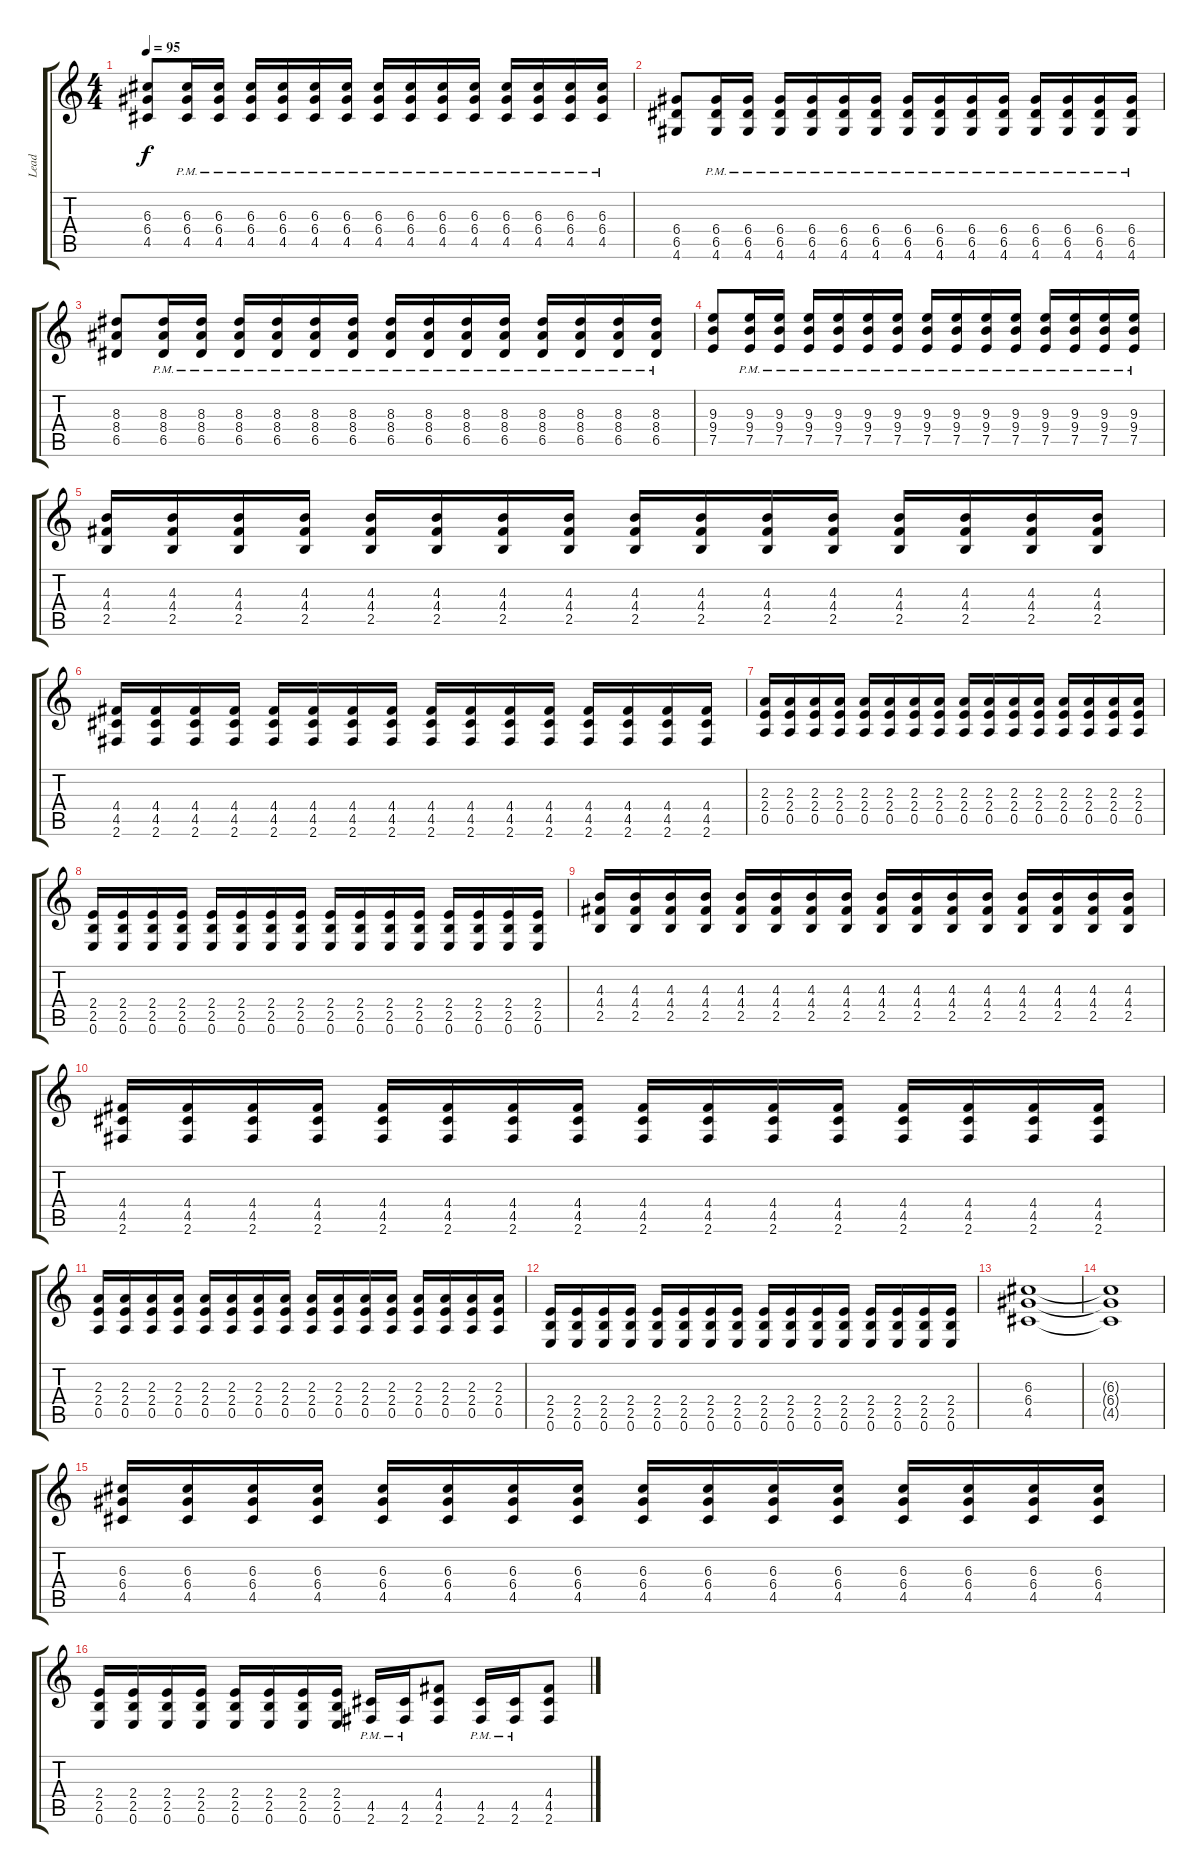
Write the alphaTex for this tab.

\track ("Lead" "Lead") {instrument overdrivenguitar}
\staff {score tabs}
\tuning (E4 B3 G3 D3 A2 E2) {hide}
\ts (4 4)
\tempo 95
\clef g2
\ks c
(6.3 6.4 4.5).8{dy f} (6.3{pm} 6.4{pm} 4.5{pm}).16 (6.3{pm} 6.4{pm} 4.5{pm}).16 (6.3{pm} 6.4{pm} 4.5{pm}).16 (6.3{pm} 6.4{pm} 4.5{pm}).16 (6.3{pm} 6.4{pm} 4.5{pm}).16 (6.3{pm} 6.4{pm} 4.5{pm}).16 (6.3{pm} 6.4{pm} 4.5{pm}).16 (6.3{pm} 6.4{pm} 4.5{pm}).16 (6.3{pm} 6.4{pm} 4.5{pm}).16 (6.3{pm} 6.4{pm} 4.5{pm}).16 (6.3{pm} 6.4{pm} 4.5{pm}).16 (6.3{pm} 6.4{pm} 4.5{pm}).16 (6.3{pm} 6.4{pm} 4.5{pm}).16 (6.3{pm} 6.4{pm} 4.5{pm}).16 |
(6.4 6.5 4.6).8 (6.4{pm} 6.5{pm} 4.6{pm}).16 (6.4{pm} 6.5{pm} 4.6{pm}).16 (6.4{pm} 6.5{pm} 4.6{pm}).16 (6.4{pm} 6.5{pm} 4.6{pm}).16 (6.4{pm} 6.5{pm} 4.6{pm}).16 (6.4{pm} 6.5{pm} 4.6{pm}).16 (6.4{pm} 6.5{pm} 4.6{pm}).16 (6.4{pm} 6.5{pm} 4.6{pm}).16 (6.4{pm} 6.5{pm} 4.6{pm}).16 (6.4{pm} 6.5{pm} 4.6{pm}).16 (6.4{pm} 6.5{pm} 4.6{pm}).16 (6.4{pm} 6.5{pm} 4.6{pm}).16 (6.4{pm} 6.5{pm} 4.6{pm}).16 (6.4{pm} 6.5{pm} 4.6{pm}).16 |
(8.3 8.4 6.5).8 (8.3{pm} 8.4{pm} 6.5{pm}).16 (8.3{pm} 8.4{pm} 6.5{pm}).16 (8.3{pm} 8.4{pm} 6.5{pm}).16 (8.3{pm} 8.4{pm} 6.5{pm}).16 (8.3{pm} 8.4{pm} 6.5{pm}).16 (8.3{pm} 8.4{pm} 6.5{pm}).16 (8.3{pm} 8.4{pm} 6.5{pm}).16 (8.3{pm} 8.4{pm} 6.5{pm}).16 (8.3{pm} 8.4{pm} 6.5{pm}).16 (8.3{pm} 8.4{pm} 6.5{pm}).16 (8.3{pm} 8.4{pm} 6.5{pm}).16 (8.3{pm} 8.4{pm} 6.5{pm}).16 (8.3{pm} 8.4{pm} 6.5{pm}).16 (8.3{pm} 8.4{pm} 6.5{pm}).16 |
(9.3 9.4 7.5).8 (9.3{pm} 9.4{pm} 7.5{pm}).16 (9.3{pm} 9.4{pm} 7.5{pm}).16 (9.3{pm} 9.4{pm} 7.5{pm}).16 (9.3{pm} 9.4{pm} 7.5{pm}).16 (9.3{pm} 9.4{pm} 7.5{pm}).16 (9.3{pm} 9.4{pm} 7.5{pm}).16 (9.3{pm} 9.4{pm} 7.5{pm}).16 (9.3{pm} 9.4{pm} 7.5{pm}).16 (9.3{pm} 9.4{pm} 7.5{pm}).16 (9.3{pm} 9.4{pm} 7.5{pm}).16 (9.3{pm} 9.4{pm} 7.5{pm}).16 (9.3{pm} 9.4{pm} 7.5{pm}).16 (9.3{pm} 9.4{pm} 7.5{pm}).16 (9.3{pm} 9.4{pm} 7.5{pm}).16 |
(4.3 4.4 2.5).16 (4.3 4.4 2.5).16 (4.3 4.4 2.5).16 (4.3 4.4 2.5).16 (4.3 4.4 2.5).16 (4.3 4.4 2.5).16 (4.3 4.4 2.5).16 (4.3 4.4 2.5).16 (4.3 4.4 2.5).16 (4.3 4.4 2.5).16 (4.3 4.4 2.5).16 (4.3 4.4 2.5).16 (4.3 4.4 2.5).16 (4.3 4.4 2.5).16 (4.3 4.4 2.5).16 (4.3 4.4 2.5).16 |
(4.4 4.5 2.6).16 (4.4 4.5 2.6).16 (4.4 4.5 2.6).16 (4.4 4.5 2.6).16 (4.4 4.5 2.6).16 (4.4 4.5 2.6).16 (4.4 4.5 2.6).16 (4.4 4.5 2.6).16 (4.4 4.5 2.6).16 (4.4 4.5 2.6).16 (4.4 4.5 2.6).16 (4.4 4.5 2.6).16 (4.4 4.5 2.6).16 (4.4 4.5 2.6).16 (4.4 4.5 2.6).16 (4.4 4.5 2.6).16 |
(2.3 2.4 0.5).16 (2.3 2.4 0.5).16 (2.3 2.4 0.5).16 (2.3 2.4 0.5).16 (2.3 2.4 0.5).16 (2.3 2.4 0.5).16 (2.3 2.4 0.5).16 (2.3 2.4 0.5).16 (2.3 2.4 0.5).16 (2.3 2.4 0.5).16 (2.3 2.4 0.5).16 (2.3 2.4 0.5).16 (2.3 2.4 0.5).16 (2.3 2.4 0.5).16 (2.3 2.4 0.5).16 (2.3 2.4 0.5).16 |
(2.4 2.5 0.6).16 (2.4 2.5 0.6).16 (2.4 2.5 0.6).16 (2.4 2.5 0.6).16 (2.4 2.5 0.6).16 (2.4 2.5 0.6).16 (2.4 2.5 0.6).16 (2.4 2.5 0.6).16 (2.4 2.5 0.6).16 (2.4 2.5 0.6).16 (2.4 2.5 0.6).16 (2.4 2.5 0.6).16 (2.4 2.5 0.6).16 (2.4 2.5 0.6).16 (2.4 2.5 0.6).16 (2.4 2.5 0.6).16 |
(4.3 4.4 2.5).16 (4.3 4.4 2.5).16 (4.3 4.4 2.5).16 (4.3 4.4 2.5).16 (4.3 4.4 2.5).16 (4.3 4.4 2.5).16 (4.3 4.4 2.5).16 (4.3 4.4 2.5).16 (4.3 4.4 2.5).16 (4.3 4.4 2.5).16 (4.3 4.4 2.5).16 (4.3 4.4 2.5).16 (4.3 4.4 2.5).16 (4.3 4.4 2.5).16 (4.3 4.4 2.5).16 (4.3 4.4 2.5).16 |
(4.4 4.5 2.6).16 (4.4 4.5 2.6).16 (4.4 4.5 2.6).16 (4.4 4.5 2.6).16 (4.4 4.5 2.6).16 (4.4 4.5 2.6).16 (4.4 4.5 2.6).16 (4.4 4.5 2.6).16 (4.4 4.5 2.6).16 (4.4 4.5 2.6).16 (4.4 4.5 2.6).16 (4.4 4.5 2.6).16 (4.4 4.5 2.6).16 (4.4 4.5 2.6).16 (4.4 4.5 2.6).16 (4.4 4.5 2.6).16 |
(2.3 2.4 0.5).16 (2.3 2.4 0.5).16 (2.3 2.4 0.5).16 (2.3 2.4 0.5).16 (2.3 2.4 0.5).16 (2.3 2.4 0.5).16 (2.3 2.4 0.5).16 (2.3 2.4 0.5).16 (2.3 2.4 0.5).16 (2.3 2.4 0.5).16 (2.3 2.4 0.5).16 (2.3 2.4 0.5).16 (2.3 2.4 0.5).16 (2.3 2.4 0.5).16 (2.3 2.4 0.5).16 (2.3 2.4 0.5).16 |
(2.4 2.5 0.6).16 (2.4 2.5 0.6).16 (2.4 2.5 0.6).16 (2.4 2.5 0.6).16 (2.4 2.5 0.6).16 (2.4 2.5 0.6).16 (2.4 2.5 0.6).16 (2.4 2.5 0.6).16 (2.4 2.5 0.6).16 (2.4 2.5 0.6).16 (2.4 2.5 0.6).16 (2.4 2.5 0.6).16 (2.4 2.5 0.6).16 (2.4 2.5 0.6).16 (2.4 2.5 0.6).16 (2.4 2.5 0.6).16 |
(6.3 6.4 4.5).1 |
(6.3{t} 6.4{t} 4.5{t}).1 |
(6.3 6.4 4.5).16{volume 10} (6.3 6.4 4.5).16 (6.3 6.4 4.5).16 (6.3 6.4 4.5).16 (6.3 6.4 4.5).16 (6.3 6.4 4.5).16 (6.3 6.4 4.5).16 (6.3 6.4 4.5).16 (6.3 6.4 4.5).16 (6.3 6.4 4.5).16 (6.3 6.4 4.5).16 (6.3 6.4 4.5).16 (6.3 6.4 4.5).16 (6.3 6.4 4.5).16 (6.3 6.4 4.5).16 (6.3 6.4 4.5).16 |
(2.4 2.5 0.6).16 (2.4 2.5 0.6).16 (2.4 2.5 0.6).16 (2.4 2.5 0.6).16 (2.4 2.5 0.6).16 (2.4 2.5 0.6).16 (2.4 2.5 0.6).16 (2.4 2.5 0.6).16 (4.5 2.6{pm}).16 (4.5 2.6{pm}).16 (4.4 4.5 2.6).8 (4.5 2.6{pm}).16 (4.5 2.6{pm}).16 (4.4 4.5 2.6).8
